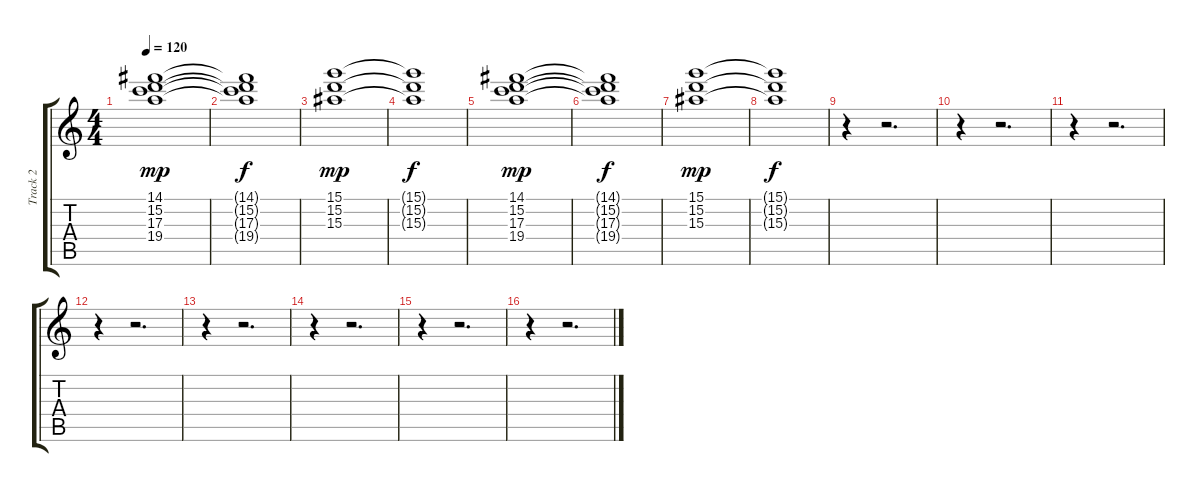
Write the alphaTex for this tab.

\track ("Track 2" "Track 2") {instrument acousticguitarsteel}
\staff {score tabs}
\tuning (E4 B3 G3 D3 A2 E2) {hide}
\ts (4 4)
\tempo 120
\clef g2
\ks c
(14.1 15.2 17.3 19.4).1{dy mp} |
(14.1{t} 15.2{t} 17.3{t} 19.4{t}).1{dy f} |
(15.1 15.2 15.3).1{dy mp} |
(15.1{t} 15.2{t} 15.3{t}).1{dy f} |
(14.1 15.2 17.3 19.4).1{dy mp} |
(14.1{t} 15.2{t} 17.3{t} 19.4{t}).1{dy f} |
(15.1 15.2 15.3).1{dy mp} |
(15.1{t} 15.2{t} 15.3{t}).1{dy f} |
r.4 r.2{d} |
r.4 r.2{d} |
r.4 r.2{d} |
r.4 r.2{d} |
r.4 r.2{d} |
r.4 r.2{d} |
r.4 r.2{d} |
r.4 r.2{d}
